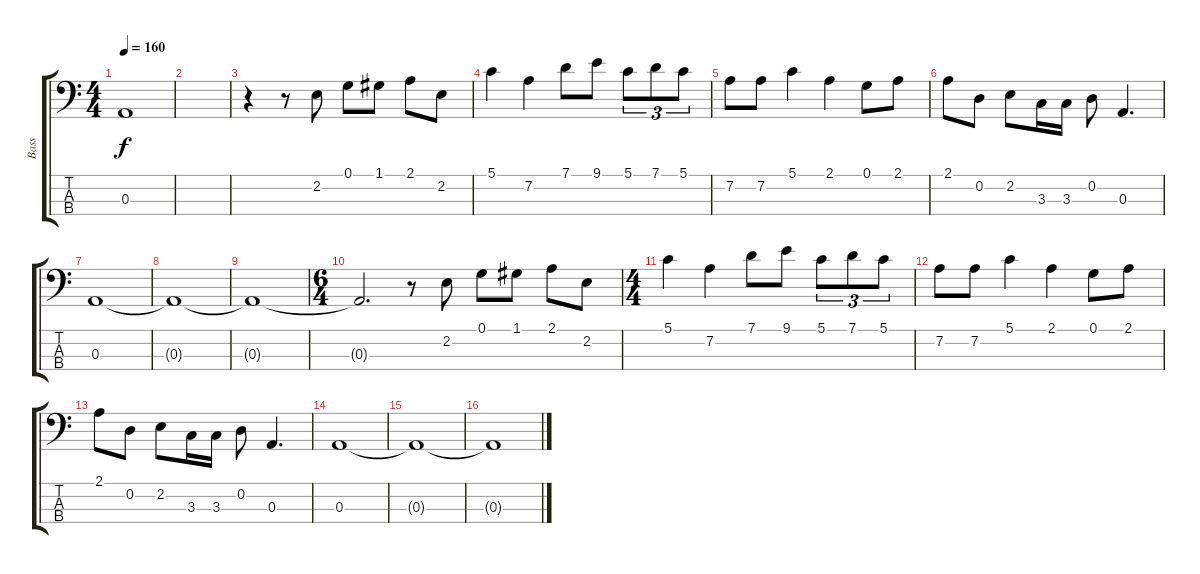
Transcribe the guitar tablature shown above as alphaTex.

\track ("Bass" "Bass") {instrument electricbassfinger}
\staff {score tabs}
\tuning (G2 D2 A1 E1) {hide}
\ts (4 4)
\tempo 160
\clef f4
\ks c
0.3{t}.1{dy f} |
|
r.4 r.8 2.2.8 0.1.8 1.1.8 2.1.8 2.2.8 |
5.1.4 7.2.4 7.1.8 9.1.8 5.1.8{tu (3 2)} 7.1.8{tu (3 2)} 5.1.8{tu (3 2)} |
7.2.8 7.2.8 5.1.4 2.1.4 0.1.8 2.1.8 |
2.1.8 0.2.8 2.2.8 3.3.16 3.3.16 0.2.8 0.3.4{d} |
0.3.1 |
0.3{t}.1 |
0.3{t}.1 |
\ts (6 4)
0.3{t}.2{d} r.8 2.2.8 0.1.8 1.1.8 2.1.8 2.2.8 |
\ts (4 4)
5.1.4 7.2.4 7.1.8 9.1.8 5.1.8{tu (3 2)} 7.1.8{tu (3 2)} 5.1.8{tu (3 2)} |
7.2.8 7.2.8 5.1.4 2.1.4 0.1.8 2.1.8 |
2.1.8 0.2.8 2.2.8 3.3.16 3.3.16 0.2.8 0.3.4{d} |
0.3.1 |
0.3{t}.1 |
0.3{t}.1
